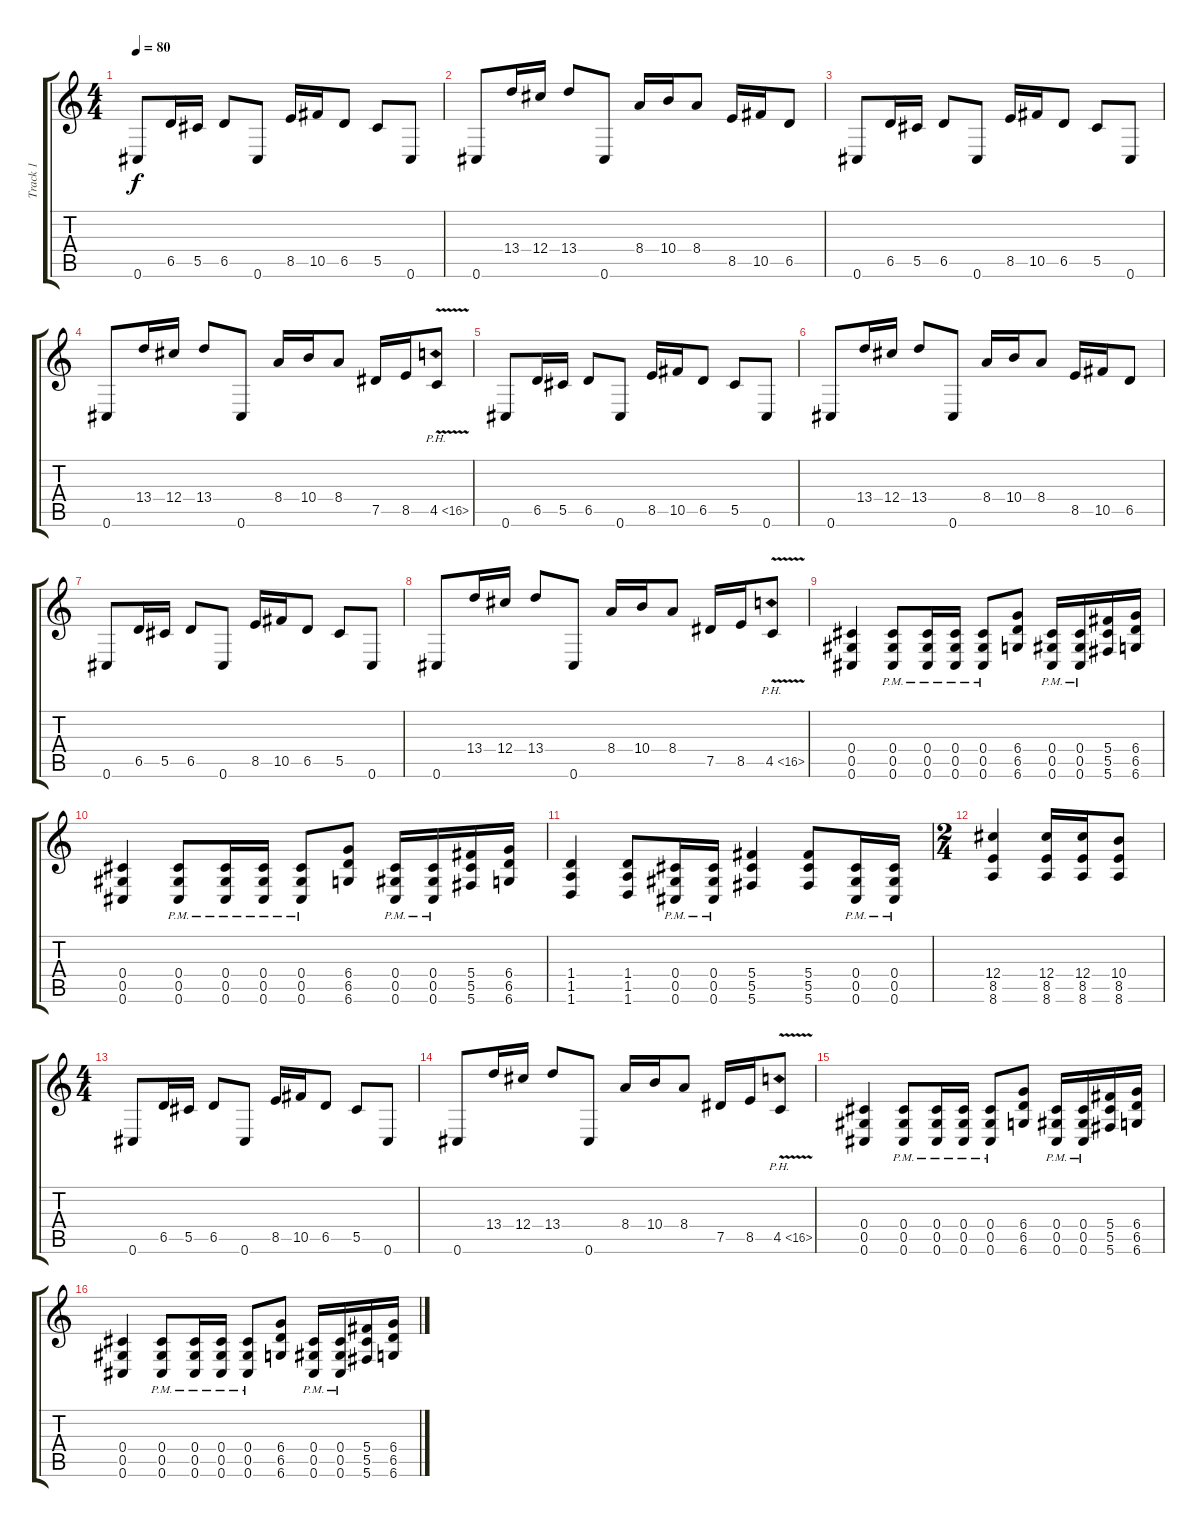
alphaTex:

\track ("Track 1" "Track 1") {instrument distortionguitar}
\staff {score tabs}
\tuning (Eb4 Bb3 Gb3 Db3 Ab2 Db2) {hide}
\ts (4 4)
\tempo 80
\clef g2
\ks c
0.6.8{dy f volume 8 instrument distortionguitar} 6.5.16 5.5.16 6.5.8 0.6.8 8.5.16 10.5.16 6.5.8 5.5.8 0.6.8 |
0.6.8 13.4.16 12.4.16 13.4.8 0.6.8 8.4.16 10.4.16 8.4.8 8.5.16 10.5.16 6.5.8 |
0.6.8 6.5.16 5.5.16 6.5.8 0.6.8 8.5.16 10.5.16 6.5.8 5.5.8 0.6.8 |
0.6.8 13.4.16 12.4.16 13.4.8 0.6.8 8.4.16 10.4.16 8.4.8 7.5.16 8.5.16 4.5{ph 12 v}.8 |
0.6.8{volume 13} 6.5.16 5.5.16 6.5.8 0.6.8 8.5.16 10.5.16 6.5.8 5.5.8 0.6.8 |
0.6.8 13.4.16 12.4.16 13.4.8 0.6.8 8.4.16 10.4.16 8.4.8 8.5.16 10.5.16 6.5.8 |
0.6.8 6.5.16 5.5.16 6.5.8 0.6.8 8.5.16 10.5.16 6.5.8 5.5.8 0.6.8 |
0.6.8 13.4.16 12.4.16 13.4.8 0.6.8 8.4.16 10.4.16 8.4.8 7.5.16 8.5.16 4.5{ph 12 v}.8 |
(0.4 0.5 0.6).4 (0.4{pm} 0.5{pm} 0.6{pm}).8 (0.4{pm} 0.5{pm} 0.6{pm}).16 (0.4{pm} 0.5{pm} 0.6{pm}).16 (0.4{pm} 0.5{pm} 0.6{pm}).8 (6.4 6.5 6.6).8 (0.4{pm} 0.5{pm} 0.6{pm}).16 (0.4{pm} 0.5{pm} 0.6{pm}).16 (5.4 5.5 5.6).16 (6.4 6.5 6.6).16 |
(0.4 0.5 0.6).4 (0.4{pm} 0.5{pm} 0.6{pm}).8 (0.4{pm} 0.5{pm} 0.6{pm}).16 (0.4{pm} 0.5{pm} 0.6{pm}).16 (0.4{pm} 0.5{pm} 0.6{pm}).8 (6.4 6.5 6.6).8 (0.4{pm} 0.5{pm} 0.6{pm}).16 (0.4{pm} 0.5{pm} 0.6{pm}).16 (5.4 5.5 5.6).16 (6.4 6.5 6.6).16 |
(1.4 1.5 1.6).4 (1.4 1.5 1.6).8 (0.4{pm} 0.5{pm} 0.6{pm}).16 (0.4{pm} 0.5{pm} 0.6{pm}).16 (5.4 5.5 5.6).4 (5.4 5.5 5.6).8 (0.4{pm} 0.5{pm} 0.6{pm}).16 (0.4{pm} 0.5{pm} 0.6{pm}).16 |
\ts (2 4)
(12.4 8.5 8.6).4 (12.4 8.5 8.6).16 (12.4 8.5 8.6).16 (10.4 8.5 8.6).8 |
\ts (4 4)
0.6.8 6.5.16 5.5.16 6.5.8 0.6.8 8.5.16 10.5.16 6.5.8 5.5.8 0.6.8 |
0.6.8 13.4.16 12.4.16 13.4.8 0.6.8 8.4.16 10.4.16 8.4.8 7.5.16 8.5.16 4.5{ph 12 v}.8 |
(0.4 0.5 0.6).4 (0.4{pm} 0.5{pm} 0.6{pm}).8 (0.4{pm} 0.5{pm} 0.6{pm}).16 (0.4{pm} 0.5{pm} 0.6{pm}).16 (0.4{pm} 0.5{pm} 0.6{pm}).8 (6.4 6.5 6.6).8 (0.4{pm} 0.5{pm} 0.6{pm}).16 (0.4{pm} 0.5{pm} 0.6{pm}).16 (5.4 5.5 5.6).16 (6.4 6.5 6.6).16 |
(0.4 0.5 0.6).4 (0.4{pm} 0.5{pm} 0.6{pm}).8 (0.4{pm} 0.5{pm} 0.6{pm}).16 (0.4{pm} 0.5{pm} 0.6{pm}).16 (0.4{pm} 0.5{pm} 0.6{pm}).8 (6.4 6.5 6.6).8 (0.4{pm} 0.5{pm} 0.6{pm}).16 (0.4{pm} 0.5{pm} 0.6{pm}).16 (5.4 5.5 5.6).16 (6.4 6.5 6.6).16
